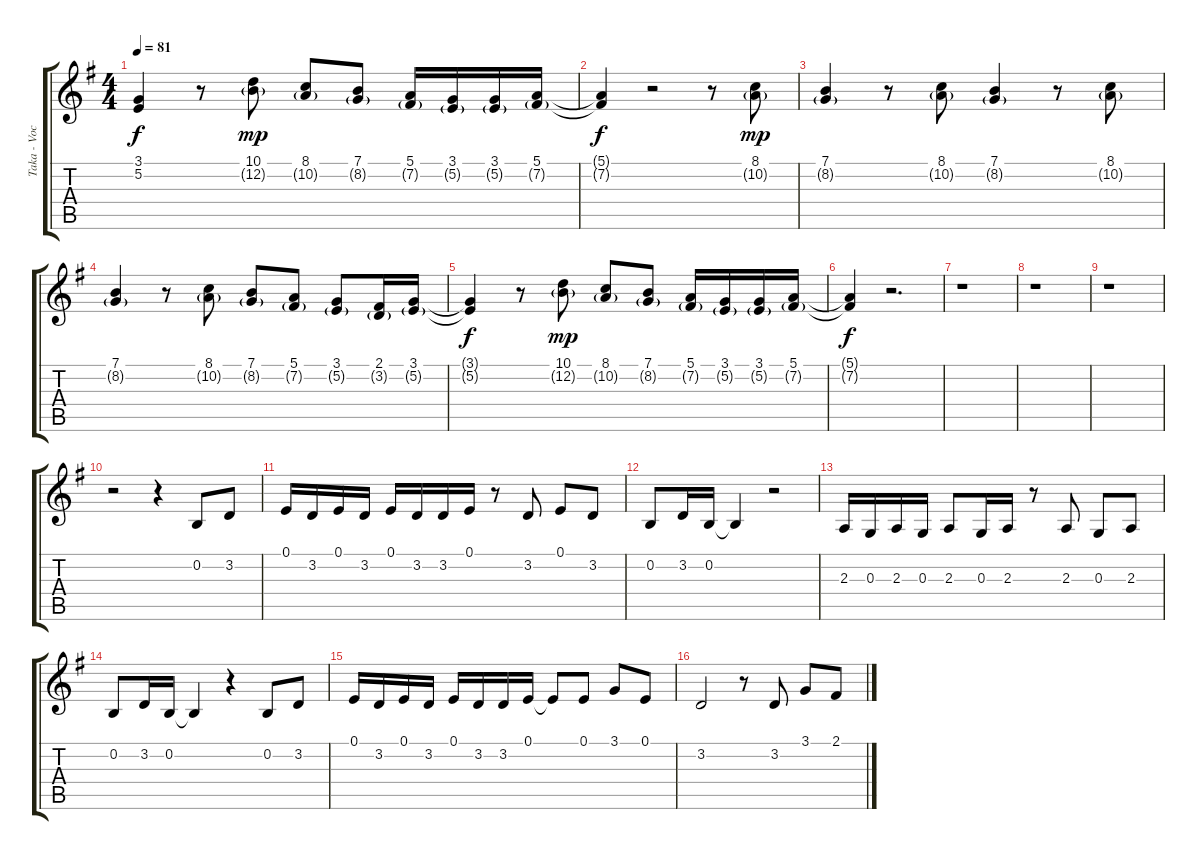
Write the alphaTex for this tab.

\track ("Taka - Vocals" "Taka - Voc") {instrument lead1square}
\staff {score tabs}
\tuning (E4 B3 G3 D3 A2 E2) {hide}
\ts (4 4)
\tempo 81
\clef g2
\ks g
(3.1{t} 5.2{t}).4{dy f} r.8 (10.1 12.2{g}).8{dy mp} (8.1 10.2{g}).8 (7.1 8.2{g}).8 (5.1 7.2{g}).16 (3.1 5.2{g}).16 (3.1 5.2{g}).16 (5.1 7.2{g}).16 |
(5.1{t} 7.2{t}).4{dy f} r.2 r.8 (8.1 10.2{g}).8{dy mp} |
(7.1 8.2{g}).4 r.8 (8.1 10.2{g}).8 (7.1 8.2{g}).4 r.8 (8.1 10.2{g}).8 |
(7.1 8.2{g}).4 r.8 (8.1 10.2{g}).8 (7.1 8.2{g}).8 (5.1 7.2{g}).8 (3.1 5.2{g}).8 (2.1 3.2{g}).16 (3.1 5.2{g}).16 |
(3.1{t} 5.2{t}).4{dy f} r.8 (10.1 12.2{g}).8{dy mp} (8.1 10.2{g}).8 (7.1 8.2{g}).8 (5.1 7.2{g}).16 (3.1 5.2{g}).16 (3.1 5.2{g}).16 (5.1 7.2{g}).16 |
(5.1{t} 7.2{t}).4{dy f} r.2{d} |
r.1 |
r.1 |
r.1 |
r.2 r.4 0.2.8 3.2.8 |
0.1.16 3.2.16 0.1.16 3.2.16 0.1.16 3.2.16 3.2.16 0.1.16 r.8 3.2.8 0.1.8 3.2.8 |
0.2.8 3.2.16 0.2.16 0.2{t}.4 r.2 |
2.3.16 0.3.16 2.3.16 0.3.16 2.3.8 0.3.16 2.3.16 r.8 2.3.8 0.3.8 2.3.8 |
0.2.8 3.2.16 0.2.16 0.2{t}.4 r.4 0.2.8 3.2.8 |
0.1.16 3.2.16 0.1.16 3.2.16 0.1.16 3.2.16 3.2.16 0.1.16 0.1{t}.8 0.1.8 3.1.8 0.1.8 |
3.2.2 r.8 3.2.8 3.1.8 2.1.8
